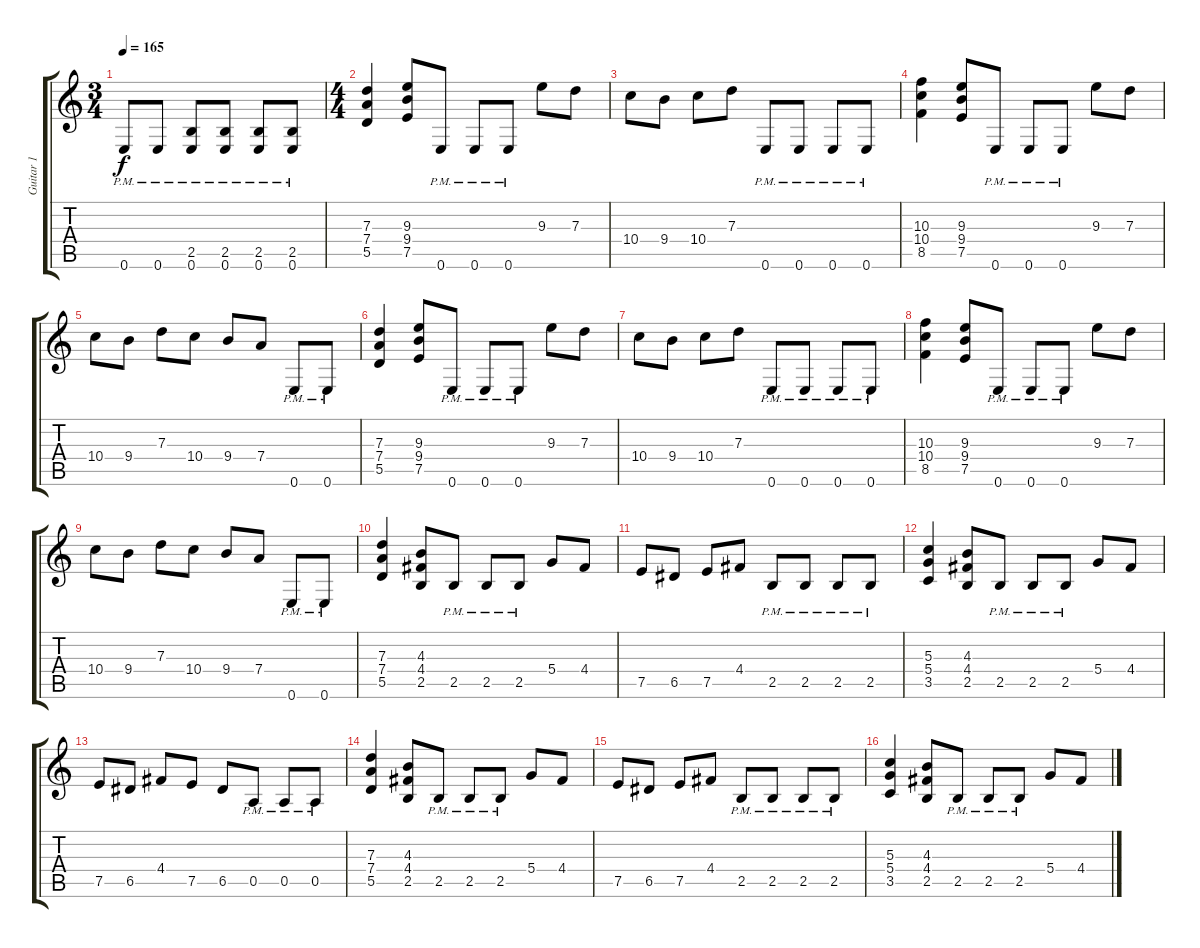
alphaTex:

\track ("Guitar 1" "Guitar 1") {instrument distortionguitar}
\staff {score tabs}
\tuning (E4 B3 G3 D3 A2 E2) {hide}
\ts (3 4)
\tempo 165
\clef g2
\ks c
0.6{pm}.8{dy f} 0.6{pm}.8 (2.5{pm} 0.6{pm}).8 (2.5{pm} 0.6{pm}).8 (2.5{pm} 0.6{pm}).8 (2.5{pm} 0.6{pm}).8 |
\ts (4 4)
(7.3 7.4 5.5).4 (9.3 9.4 7.5).8 0.6{pm}.8 0.6{pm}.8 0.6{pm}.8 9.3.8 7.3.8 |
10.4.8 9.4.8 10.4.8 7.3.8 0.6{pm}.8 0.6{pm}.8 0.6{pm}.8 0.6{pm}.8 |
(10.3 10.4 8.5).4 (9.3 9.4 7.5).8 0.6{pm}.8 0.6{pm}.8 0.6{pm}.8 9.3.8 7.3.8 |
10.4.8 9.4.8 7.3.8 10.4.8 9.4.8 7.4.8 0.6{pm}.8 0.6{pm}.8 |
(7.3 7.4 5.5).4 (9.3 9.4 7.5).8 0.6{pm}.8 0.6{pm}.8 0.6{pm}.8 9.3.8 7.3.8 |
10.4.8 9.4.8 10.4.8 7.3.8 0.6{pm}.8 0.6{pm}.8 0.6{pm}.8 0.6{pm}.8 |
(10.3 10.4 8.5).4 (9.3 9.4 7.5).8 0.6{pm}.8 0.6{pm}.8 0.6{pm}.8 9.3.8 7.3.8 |
10.4.8 9.4.8 7.3.8 10.4.8 9.4.8 7.4.8 0.6{pm}.8 0.6{pm}.8 |
(7.3 7.4 5.5).4 (4.3 4.4 2.5).8 2.5{pm}.8 2.5{pm}.8 2.5{pm}.8 5.4.8 4.4.8 |
7.5.8 6.5.8 7.5.8 4.4.8 2.5{pm}.8 2.5{pm}.8 2.5{pm}.8 2.5{pm}.8 |
(5.3 5.4 3.5).4 (4.3 4.4 2.5).8 2.5{pm}.8 2.5{pm}.8 2.5{pm}.8 5.4.8 4.4.8 |
7.5.8 6.5.8 4.4.8 7.5.8 6.5.8 0.5{pm}.8 0.5{pm}.8 0.5{pm}.8 |
(7.3 7.4 5.5).4 (4.3 4.4 2.5).8 2.5{pm}.8 2.5{pm}.8 2.5{pm}.8 5.4.8 4.4.8 |
7.5.8 6.5.8 7.5.8 4.4.8 2.5{pm}.8 2.5{pm}.8 2.5{pm}.8 2.5{pm}.8 |
(5.3 5.4 3.5).4 (4.3 4.4 2.5).8 2.5{pm}.8 2.5{pm}.8 2.5{pm}.8 5.4.8 4.4.8
